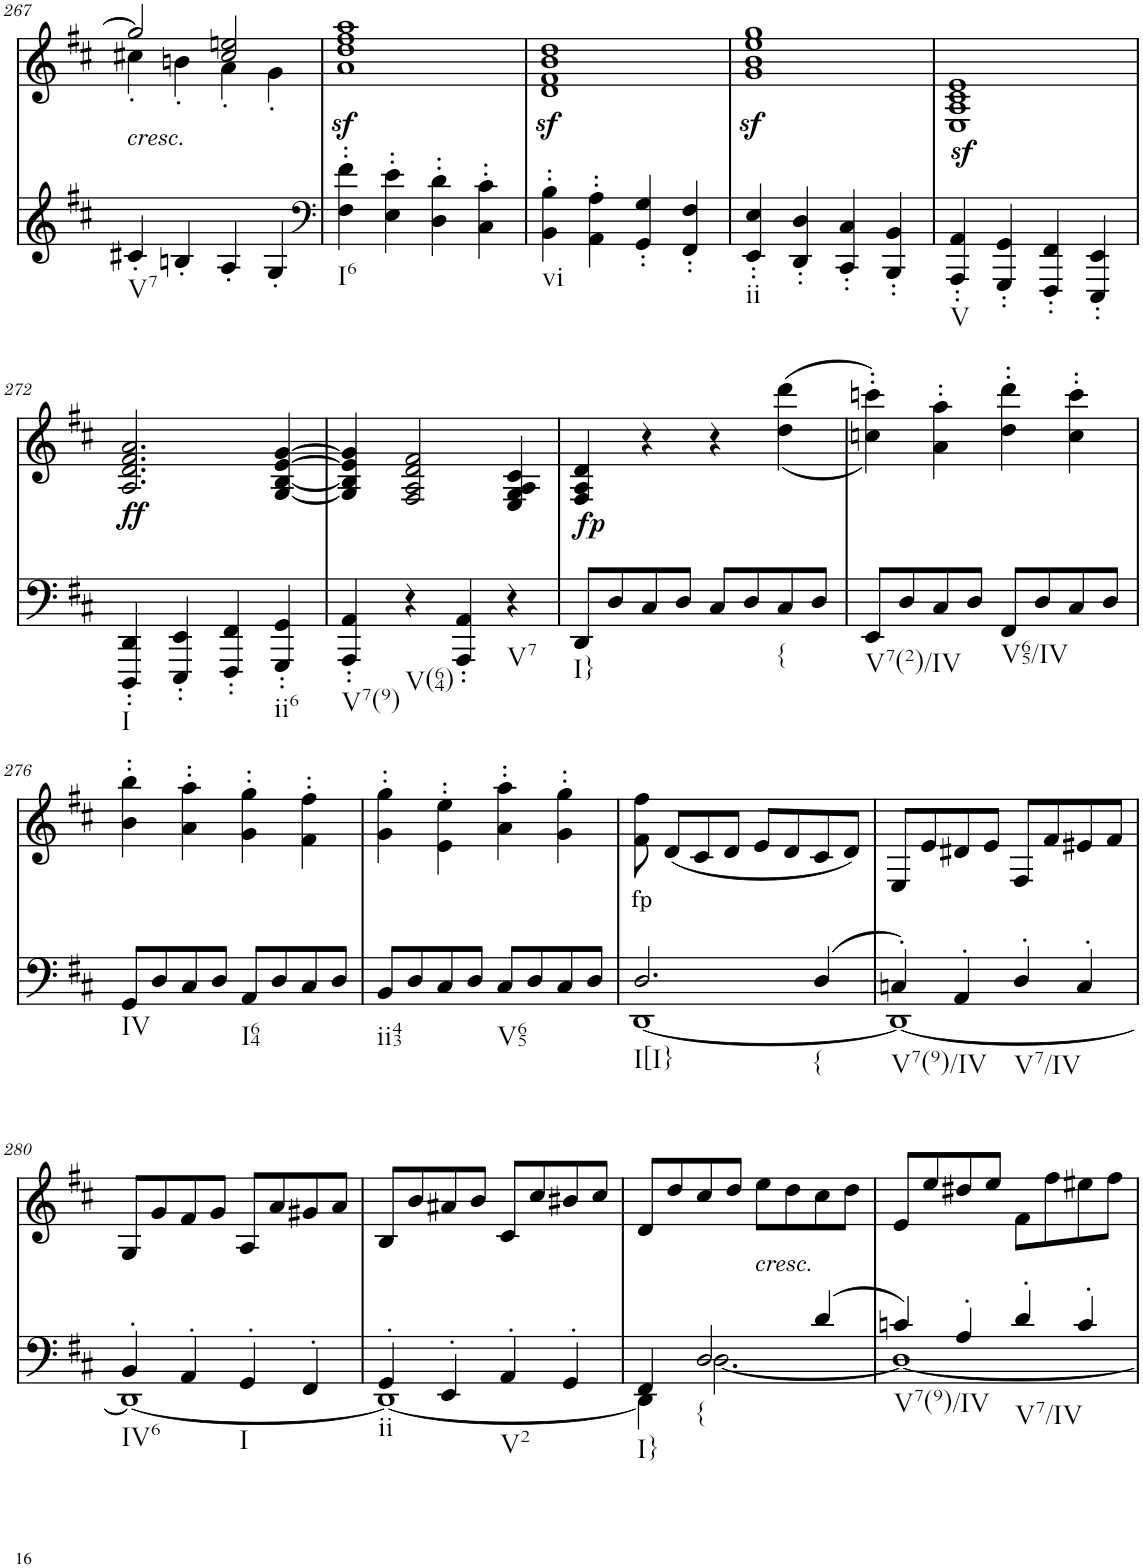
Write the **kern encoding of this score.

**kern	**dynam	**kern	**text	**dynam
*part2	*part2	*part1	*part1	*part1
*staff2	*staff2	*staff1	*staff1	*staff1
*I"piano	*	*I"piano	*	*
*I'Pno	*	*I'Pno	*	*
!!LO:PB:g=z
*clefG2	*	*clefG2	*	*
*k[f#c#]	*	*k[f#c#]	*	*
*M4/4	*	*M4/4	*	*
=267	=267	=267	=267	=267
*	*	*^	*	*
!	!	!LO:TX:b:i:t=cresc.	!	!	!
!LO:TX:b:t=V7	!	!	!	!	!
!	!	!	!	!LO:LY:b	!
4c#X'/	.	2gg/]	4cc#X'\	<	.
4Bn'/	.	.	4bn'\	.	.
4A'/	.	2cc#/ 2een/	4a'\	.	.
4G'/	.	.	4g'\	.	.
*	*	*v	*v	*	*
=268	=268	=268	=268	=268
*clefF4	*	*	*	*
*	*	*^	*	*
!LO:TX:b:t=I6	!	!	!	!	!
*	*	*v	*v	*	*
4F#\' 4f#\'	.	1az< 1ddz< 1ff#z< 1aaz<	.	.
4E\' 4e\'	.	.	.	.
4D\' 4d\'	.	.	.	.
4C#\' 4c#\'	.	.	.	.
=269	=269	=269	=269	=269
!LO:TX:b:t=vi	!	!	!	!
4BB\' 4B\'	.	1dz< 1f#z< 1bz< 1ddz<	.	.
4AA\' 4A\'	.	.	.	.
4GG/' 4G/'	.	.	.	.
4FF#/' 4F#/'	.	.	.	.
=270	=270	=270	=270	=270
!LO:TX:b:t=ii	!	!	!	!
4EE/' 4E/'	.	1gz< 1bz< 1eez< 1ggz<	.	.
4DD/' 4D/'	.	.	.	.
4CC#/' 4C#/'	.	.	.	.
4BBB/' 4BB/'	.	.	.	.
=271	=271	=271	=271	=271
!LO:TX:b:t=V	!	!	!	!
4AAA/z>' 4AA/z>'	.	1E 1A 1c# 1e	.	.
4GGG/' 4GG/'	.	.	.	.
4FFF#/' 4FF#/'	.	.	.	.
4EEE/' 4EE/'	.	.	.	.
!!LO:LB:g=z
=272	=272	=272	=272	=272
!LO:TX:b:t=I	!	!	!	!
!	!	!	!LO:LY:b	!LO:DY:b
4DDD/' 4DD/'	.	2.A/ 2.d/ 2.f#/ 2.a/	ff	ff
4EEE/' 4EE/'	.	.	.	.
4FFF#/' 4FF#/'	.	.	.	.
!LO:TX:b:t=ii6	!	!	!	!
4GGG/' 4GG/'	.	[4G/ [4B/ [4e/ [4g/	.	.
=273	=273	=273	=273	=273
!LO:TX:b:t=V7(9)	!	!	!	!
4AAA/' 4AA/'	.	4G/] 4B/] 4e/] 4g/]	.	.
!LO:TX:b:t=V(64)	!	!	!	!
4r	.	2F#/ 2A/ 2d/ 2f#/	.	.
4AAA/' 4AA/'	.	.	.	.
!LO:TX:b:t=V7	!	!	!	!
4r	.	4E/ 4G/ 4A/ 4c#/	.	.
=274	=274	=274	=274	=274
!LO:TX:b:t=I}	!	!	!	!
!	!	!	!LO:LY:b	!
8DD/L	.	4F#/ 4A/ 4d/	fp	.
!	!LO:DY:a	!	!	!
8D/	fp	.	.	.
8C#/	.	4r	.	.
8D/J	.	.	.	.
8C#/L	.	4r	.	.
8D/	.	.	.	.
!LO:TX:b:t={	!	!	!	!
8C#/	.	(<(4dd\ 4ddd\	.	.
8D/J	.	.	.	.
=275	=275	=275	=275	=275
!LO:TX:b:t=V7(2)/IV	!	!	!	!
8EE/L	.	4ccn\' 4cccn\'))	.	.
8D/	.	.	.	.
8C#/	.	4a\' 4aa\'	.	.
8D/J	.	.	.	.
!LO:TX:b:t=V65/IV	!	!	!	!
8FF#/L	.	4dd\' 4ddd\'	.	.
8D/	.	.	.	.
8C#/	.	4cc\' 4ccc\'	.	.
8D/J	.	.	.	.
!!LO:LB:g=z
=276	=276	=276	=276	=276
!LO:TX:b:t=IV	!	!	!	!
8GG/L	.	4b\' 4bb\'	.	.
8D/	.	.	.	.
8C#/	.	4a\' 4aa\'	.	.
8D/J	.	.	.	.
!LO:TX:b:t=I64	!	!	!	!
8AA/L	.	4g\' 4gg\'	.	.
8D/	.	.	.	.
8C#/	.	4f#\' 4ff#\'	.	.
8D/J	.	.	.	.
=277	=277	=277	=277	=277
!LO:TX:b:t=ii43	!	!	!	!
8BB/L	.	4g\' 4gg\'	.	.
8D/	.	.	.	.
8C#/	.	4e\' 4ee\'	.	.
8D/J	.	.	.	.
!LO:TX:b:t=V65	!	!	!	!
8C#/L	.	4a\' 4aa\'	.	.
8D/	.	.	.	.
8C#/	.	4g\' 4gg\'	.	.
8D/J	.	.	.	.
=278	=278	=278	=278	=278
*^	*	*	*	*
!LO:TX:b:t=I[I}	!	!	!	!	!
!	!	!	!	!LO:LY:b	!
2.D/	[1DD	.	8f#\ 8ff#\	fp	.
.	.	.	(8d/L	.	.
.	.	.	8c#/	.	.
.	.	.	8d/J	.	.
.	.	.	8e/L	.	.
.	.	.	8d/	.	.
!LO:TX:b:t={	!	!	!	!	!
(4D/	.	.	8c#/	.	.
.	.	.	8d/J)	.	.
=279	=279	=279	=279	=279	=279
!LO:TX:b:t=V7(9)/IV	!	!	!	!	!
4Cn'/)	1DD_	.	8E/L	.	.
.	.	.	8e/	.	.
4AA'/	.	.	8d#X/	.	.
.	.	.	8e/J	.	.
!LO:TX:b:t=V7/IV	!	!	!	!	!
4D'/	.	.	8F#/L	.	.
.	.	.	8f#/	.	.
4C'/	.	.	8e#X/	.	.
.	.	.	8f#/J	.	.
!!LO:LB:g=z
=280	=280	=280	=280	=280	=280
!LO:TX:b:t=IV6	!	!	!	!	!
4BB'/	1DD_	.	8G/L	.	.
.	.	.	8g/	.	.
4AA'/	.	.	8f#/	.	.
.	.	.	8g/J	.	.
!LO:TX:b:t=I	!	!	!	!	!
4GG'/	.	.	8A/L	.	.
.	.	.	8a/	.	.
4FF#'/	.	.	8g#X/	.	.
.	.	.	8a/J	.	.
=281	=281	=281	=281	=281	=281
!LO:TX:b:t=ii	!	!	!	!	!
4GG'/	1DD_	.	8B/L	.	.
.	.	.	8b/	.	.
4EE'/	.	.	8a#X/	.	.
.	.	.	8b/J	.	.
!LO:TX:b:t=V2	!	!	!	!	!
4AA'/	.	.	8c#/L	.	.
.	.	.	8cc#/	.	.
4GG'/	.	.	8b#X/	.	.
.	.	.	8cc#/J	.	.
=282	=282	=282	=282	=282	=282
!LO:TX:b:t=I}	!	!	!	!	!
4FF#/	4DD\]	.	8d/L	.	.
.	.	.	8dd/	.	.
!LO:TX:b:t={	!	!	!	!	!
!	!	!	!	!LO:LY:b	!
2D/	[2.D\	.	8cc#/	<	.
.	.	.	8dd/J	.	.
!	!	!	!LO:TX:b:i:t=cresc.	!	!
.	.	.	8ee\L	.	.
.	.	.	8dd\	.	.
(4d/	.	.	8cc#\	.	.
.	.	.	8dd\J	.	.
=283	=283	=283	=283	=283	=283
!LO:TX:b:t=V7(9)/IV	!	!	!	!	!
4cn/)	1D_	.	8e/L	.	.
.	.	.	8ee/	.	.
4A'/	.	.	8dd#X/	.	.
.	.	.	8ee/J	.	.
!LO:TX:b:t=V7/IV	!	!	!	!	!
4d'/	.	.	8f#\L	.	.
.	.	.	8ff#\	.	.
4c'/	.	.	8ee#X\	.	.
.	.	.	8ff#\J	.	.
*v	*v	*	*	*	*
=	=	=	=	=
*-	*-	*-	*-	*-
